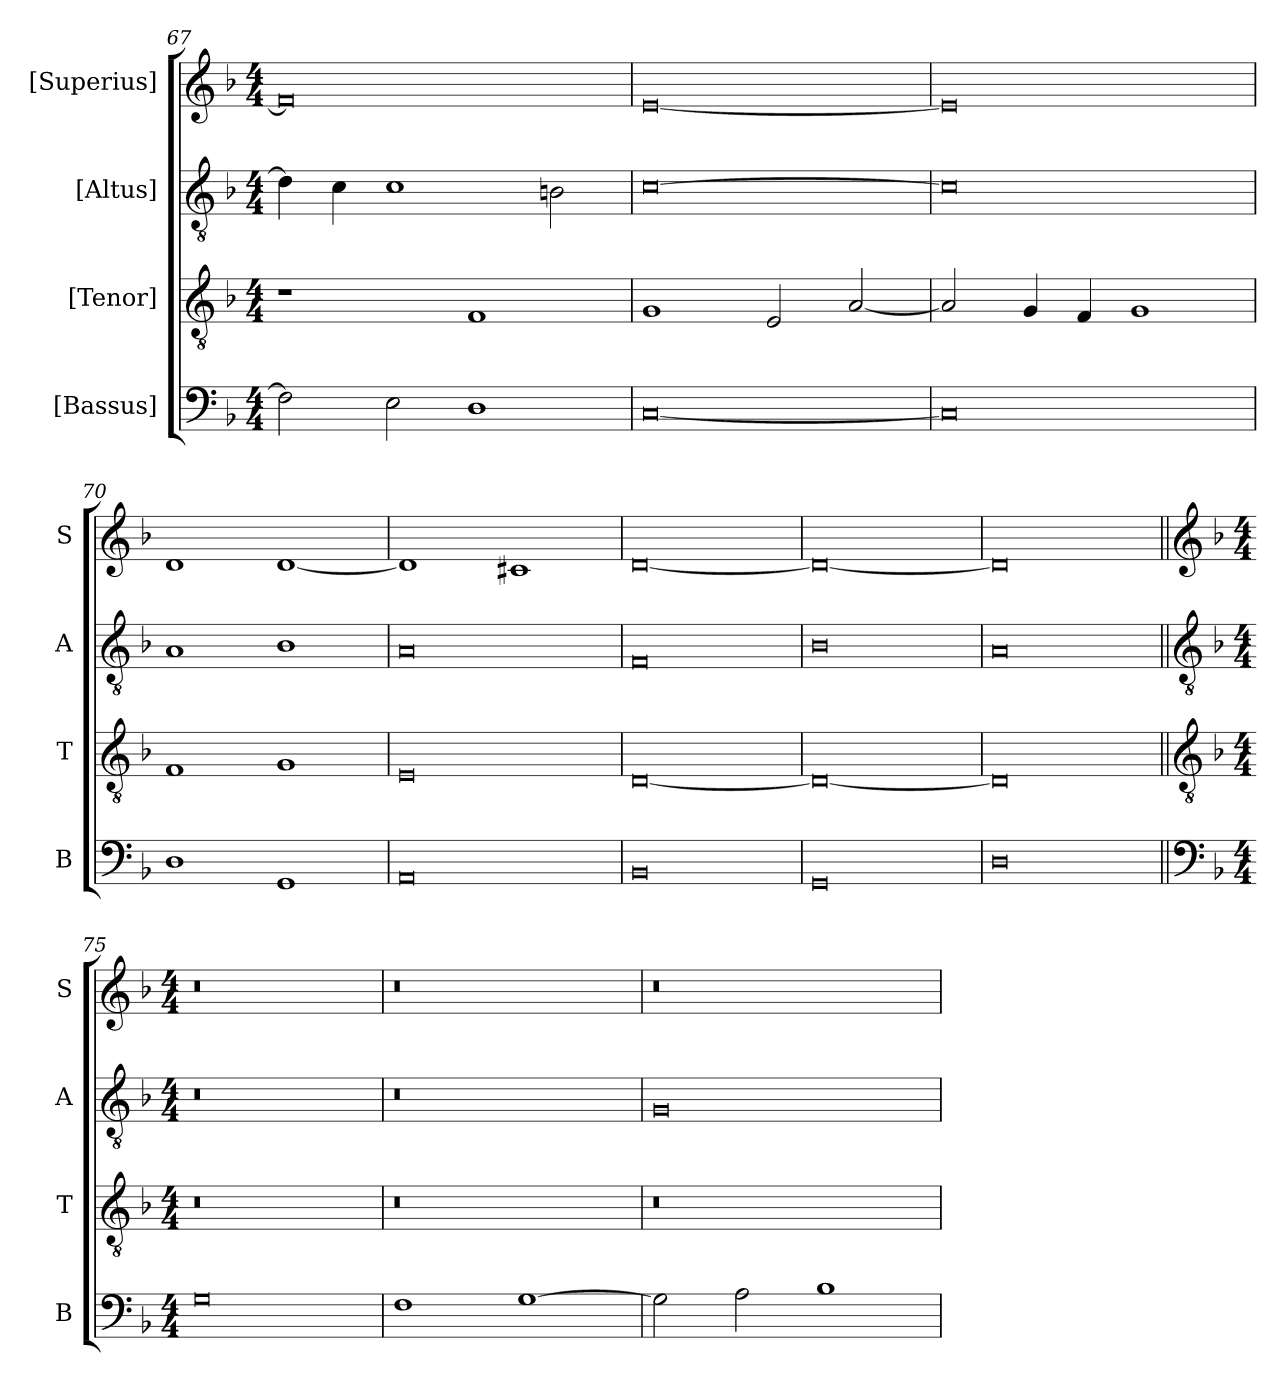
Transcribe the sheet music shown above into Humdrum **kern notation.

**kern	**kern	**kern	**kern
*part4	*part3	*part2	*part1
*staff4	*staff3	*staff2	*staff1
*I"[Bassus]	*I"[Tenor]	*I"[Altus]	*I"[Superius]
*I'B	*I'T	*I'A	*I'S
*clefF4	*clefGv2	*clefGv2	*clefG2
*k[b-]	*k[b-]	*k[b-]	*k[b-]
*F:	*F:	*F:	*F:
*M4/4	*M4/4	*M4/4	*M4/4
=67	=67	=67	=67
2F]	1r	4d]	0f]
.	.	4c	.
2E	.	1c	.
1D	1F	.	.
.	.	2Bn	.
=68	=68	=68	=68
[0C	1G	[0c	[0e
.	2E	.	.
.	[2A	.	.
=69	=69	=69	=69
0C]	2A]	0c]	0e]
.	4G	.	.
.	4F	.	.
.	1G	.	.
=70	=70	=70	=70
1D	1F	1A	1d
1GG	1G	1B-	[1d
=71	=71	=71	=71
0AA	0E	0A	1d]
.	.	.	1c#X
=72	=72	=72	=72
0BB-	[0D	0F	[0d
=73	=73	=73	=73
0GG	0D_	0B-	0d_
=74	=74	=74	=74
0D	0D]	0A	0d]
!!LO:LB:g=z
=75||	=75||	=75||	=75||
*clefF4	*clefGv2	*clefGv2	*clefG2
*k[b-]	*k[b-]	*k[b-]	*k[b-]
*M4/4	*M4/4	*M4/4	*M4/4
0G	0r	0r	0r
=76	=76	=76	=76
1F	0r	0r	0r
[1G	.	.	.
=77	=77	=77	=77
2G]	0r	0G	0r
2A	.	.	.
1B-	.	.	.
=	=	=	=
*-	*-	*-	*-
